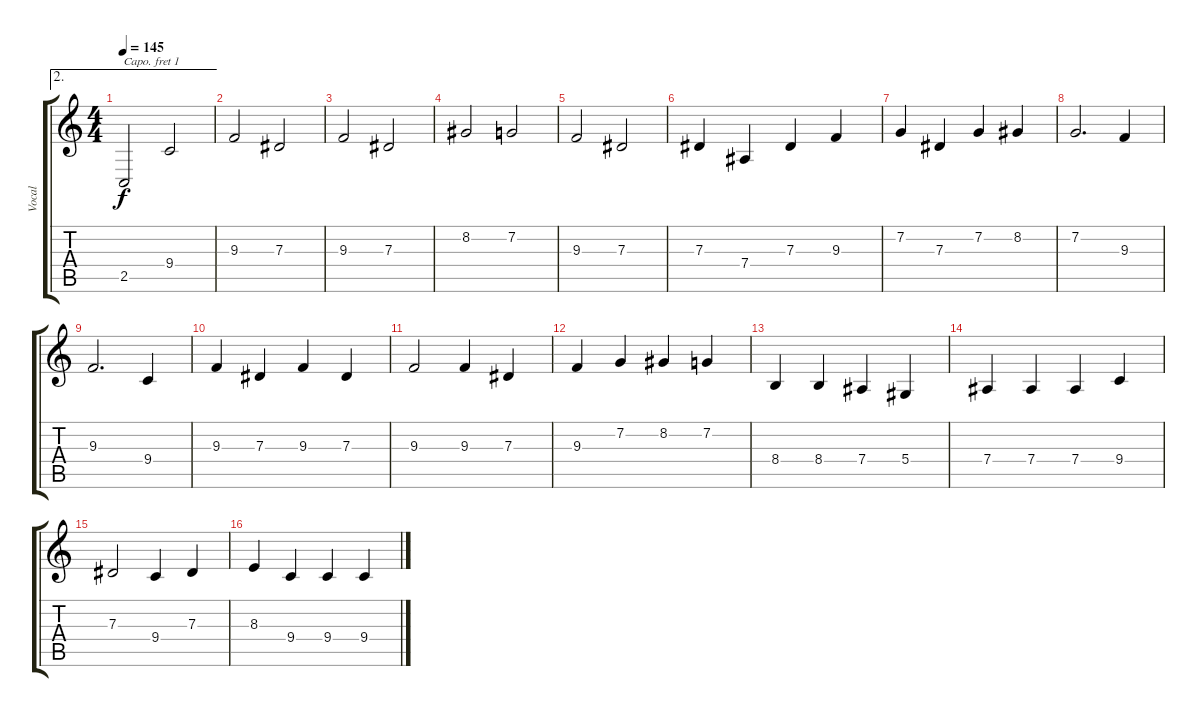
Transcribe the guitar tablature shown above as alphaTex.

\track ("Vocal" "Vocal") {instrument voiceoohs}
\staff {score tabs}
\capo 1
\tuning (E4 B3 G3 D3 A2 E2) {hide}
\ae 2
\ts (4 4)
\tempo 145
\clef g2
\ks c
2.5.2{dy f} 9.4.2 |
9.3.2 7.3.2 |
9.3.2 7.3.2 |
8.2.2 7.2.2 |
9.3.2 7.3.2 |
7.3.4 7.4.4 7.3.4 9.3.4 |
7.2.4 7.3.4 7.2.4 8.2.4 |
7.2.2{d} 9.3.4 |
9.3.2{d} 9.4.4 |
9.3.4 7.3.4 9.3.4 7.3.4 |
9.3.2 9.3.4 7.3.4 |
9.3.4 7.2.4 8.2.4 7.2.4 |
8.4.4 8.4.4 7.4.4 5.4.4 |
7.4.4 7.4.4 7.4.4 9.4.4 |
7.3.2 9.4.4 7.3.4 |
8.3.4 9.4.4 9.4.4 9.4.4
